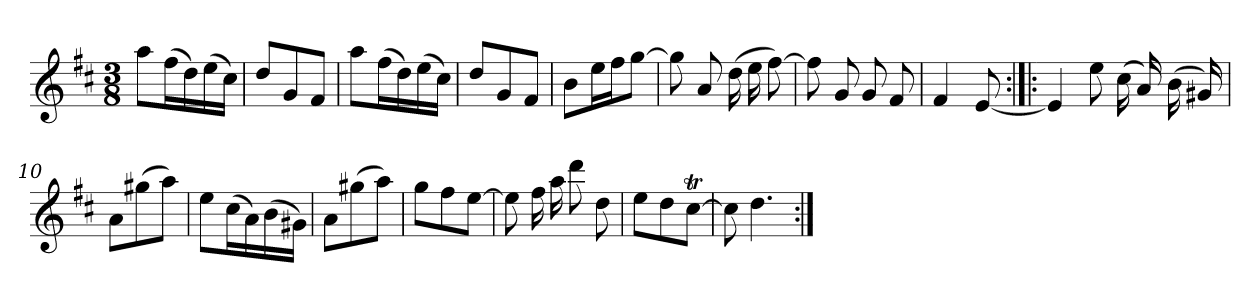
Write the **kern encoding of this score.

**kern
*part1
*staff1
*clefG2
*k[f#c#]
*D:
*M3/8
*MM96
=1
8aa\L
(16ff#\L
16dd\)
(16ee\
16cc#\JJ)
=2
8dd/L
8g/
8f#/J
=3
8aa\L
(16ff#\L
16dd\)
(16ee\
16cc#\JJ)
=4
8dd/L
8g/
8f#/J
=5
8b\L
16ee\L
16ff#\J
[8gg\J
=6
8gg]
8a
(16dd
16ee
[8ff#)
=7
8ff#]
8g
8g
8f#
=8
4f#
[8e
=9:|!|:
4e]
8ee
(16cc#
16a)
(16b
16g#X)
=10
8a\L
(8gg#X\
8aa\J)
=11
8ee\L
(16cc#\L
16a\)
(16b\
16g#X\JJ)
=12
8a\L
(8gg#X\
8aa\J)
=13
8gg\L
8ff#\
[8ee\J
=14
8ee]
16ff#
16aa
8ddd
8dd
=15
8ee\L
8dd\
[8cc#t\J
=16
8cc#]
4.dd
=:|!
*-
